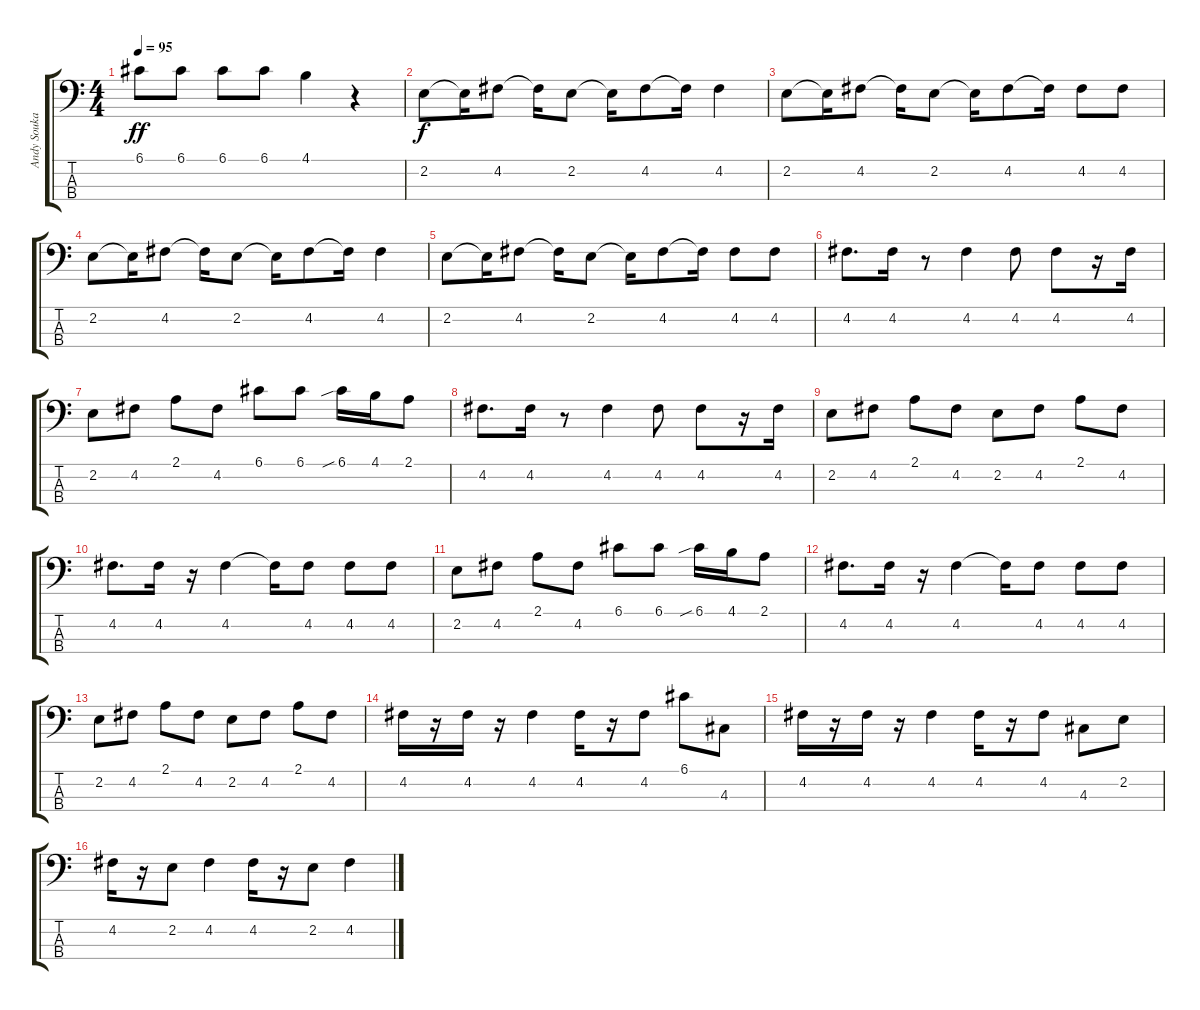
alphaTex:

\track ("Andy Soukal" "Andy Souka") {instrument electricbassfinger}
\staff {score tabs}
\tuning (G2 D2 A1 E1) {hide}
\ts (4 4)
\tempo 95
\clef f4
\ks c
6.1.8{dy ff} 6.1.8 6.1.8 6.1.8 4.1.4 r.4 |
2.2.8{dy f} 2.2{t}.16 4.2.8 4.2{t}.16 2.2.8 2.2{t}.16 4.2.8 4.2{t}.16 4.2.4 |
2.2.8 2.2{t}.16 4.2.8 4.2{t}.16 2.2.8 2.2{t}.16 4.2.8 4.2{t}.16 4.2.8 4.2.8 |
2.2.8 2.2{t}.16 4.2.8 4.2{t}.16 2.2.8 2.2{t}.16 4.2.8 4.2{t}.16 4.2.4 |
2.2.8 2.2{t}.16 4.2.8 4.2{t}.16 2.2.8 2.2{t}.16 4.2.8 4.2{t}.16 4.2.8 4.2.8 |
4.2.8{d} 4.2.16 r.8 4.2.4 4.2.8 4.2.8 r.16 4.2.16 |
2.2.8 4.2.8 2.1.8 4.2.8 6.1.8 6.1.8 6.1{sib}.16 4.1.16 2.1.8 |
4.2.8{d} 4.2.16 r.8 4.2.4 4.2.8 4.2.8 r.16 4.2.16 |
2.2.8 4.2.8 2.1.8 4.2.8 2.2.8 4.2.8 2.1.8 4.2.8 |
4.2.8{d} 4.2.16 r.16 4.2.4 4.2{t}.16 4.2.8 4.2.8 4.2.8 |
2.2.8 4.2.8 2.1.8 4.2.8 6.1.8 6.1.8 6.1{sib}.16 4.1.16 2.1.8 |
4.2.8{d} 4.2.16 r.16 4.2.4 4.2{t}.16 4.2.8 4.2.8 4.2.8 |
2.2.8 4.2.8 2.1.8 4.2.8 2.2.8 4.2.8 2.1.8 4.2.8 |
4.2.16 r.16 4.2.16 r.16 4.2.4 4.2.16 r.16 4.2.8 6.1.8 4.3.8 |
4.2.16 r.16 4.2.16 r.16 4.2.4 4.2.16 r.16 4.2.8 4.3.8 2.2.8 |
4.2.16 r.16 2.2.8 4.2.4 4.2.16 r.16 2.2.8 4.2.4
